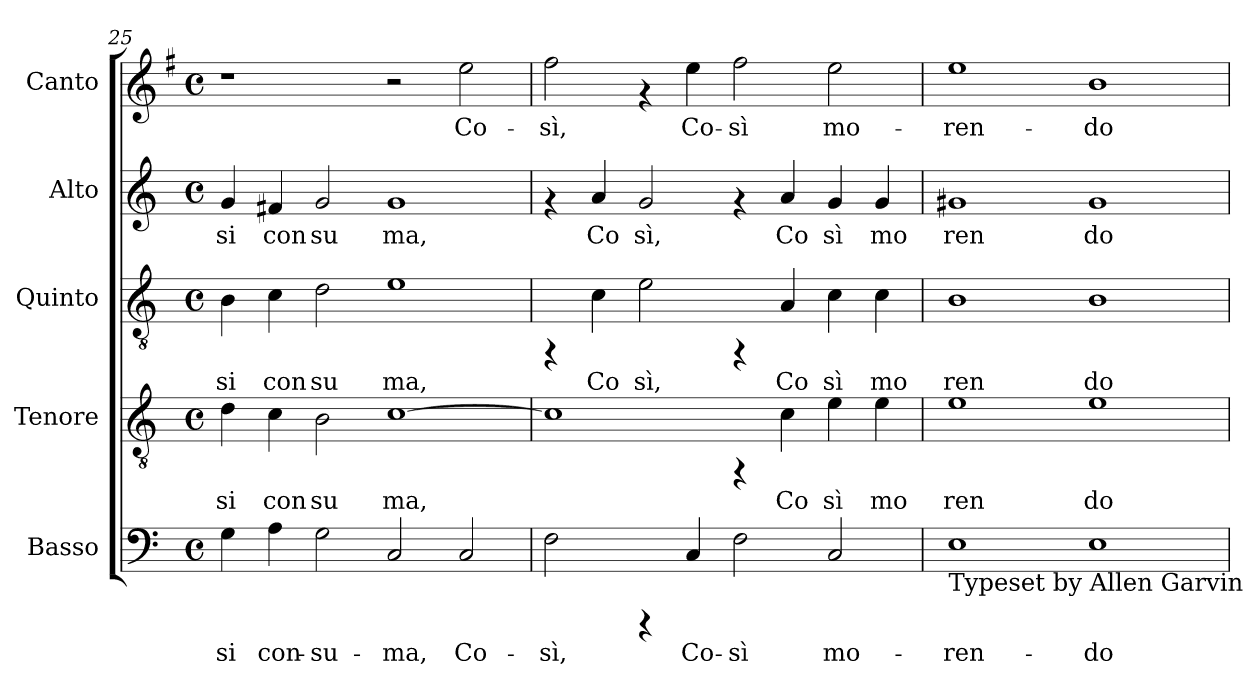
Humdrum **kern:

**kern	**text	**kern	**text	**kern	**text	**kern	**text	**kern	**text
*part5	*part5	*part4	*part4	*part3	*part3	*part2	*part2	*part1	*part1
*staff5	*staff5	*staff4	*staff4	*staff3	*staff3	*staff2	*staff2	*staff1	*staff1
*I"Basso	*	*I"Tenore	*	*I"Quinto	*	*I"Alto	*	*I"Canto	*
!!LO:PB:g=z
*clefF4	*	*clefGv2	*	*clefGv2	*	*clefG2	*	*clefG2	*
*	*	*	*	*	*	*	*	*ITrd-3c-5	*
*k[]	*	*k[]	*	*k[]	*	*k[]	*	*k[]	*
*C:	*	*C:	*	*C:	*	*C:	*	*C:	*
*M4/4	*	*M4/4	*	*M4/4	*	*M4/4	*	*M4/4	*
*met(c)	*	*met(c)	*	*met(c)	*	*met(c)	*	*met(c)	*
=25	=25	=25	=25	=25	=25	=25	=25	=25	=25
!	!LO:LY:b:cj	!	!LO:LY:b:cj	!	!LO:LY:b:cj	!	!LO:LY:b:cj	!	!
4G\	si	4d\	si	4B\	si	4g/	si	1r	.
!	!LO:LY:b:cj	!	!LO:LY:b:cj	!	!LO:LY:b:cj	!	!LO:LY:b:cj	!	!
4A\	con-	4c\	con	4c\	con	4f#X/	con	.	.
!	!LO:LY:b:cj	!	!LO:LY:b:cj	!	!LO:LY:b:cj	!	!LO:LY:b:cj	!	!
2G\	-su-	2B\	su	2d\	su	2g/	su	.	.
!	!LO:LY:b:cj	!	!LO:LY:b:cj	!	!LO:LY:b:cj	!	!LO:LY:b:cj	!	!
2C/	-ma,	[>1c	ma,	1e	ma,	1g	ma,	2r	.
!	!LO:LY:b:cj	!	!	!	!	!	!	!	!LO:LY:b:cj
2C/	Co-	.	.	.	.	.	.	2aa\	Co-
=26	=26	=26	=26	=26	=26	=26	=26	=26	=26
!	!LO:LY:b:cj	!	!LO:LY:b:cj	!	!	!	!	!	!LO:LY:b:cj
2F\	-sì,	1c]	.	4rFF	.	4rf	.	2bb\	-sì,
!	!	!	!	!	!LO:LY:b:cj	!	!LO:LY:b:cj	!	!
.	.	.	.	4c\	Co	4a/	Co	.	.
!	!	!	!	!	!LO:LY:b:cj	!	!LO:LY:b:cj	!	!
4rCCC	.	.	.	2e\	sì,	2g/	sì,	4rf	.
!	!LO:LY:b:cj	!	!	!	!	!	!	!	!LO:LY:b:cj
4C/	Co-	.	.	.	.	.	.	4aa\	Co-
!	!LO:LY:b:cj	!	!	!	!	!	!	!	!LO:LY:b:cj
2F\	-sì	4rFF	.	4rFF	.	4rf	.	2bb\	-sì
!	!	!	!LO:LY:b:cj	!	!LO:LY:b:cj	!	!LO:LY:b:cj	!	!
.	.	4c\	Co	4A/	Co	4a/	Co	.	.
!	!LO:LY:b:cj	!	!LO:LY:b:cj	!	!LO:LY:b:cj	!	!LO:LY:b:cj	!	!LO:LY:b:cj
2C/	mo-	4e\	sì	4c\	sì	4g/	sì	2aa\	mo-
!	!	!	!LO:LY:b:cj	!	!LO:LY:b:cj	!	!LO:LY:b:cj	!	!
.	.	4e\	mo	4c\	mo	4g/	mo	.	.
=27	=27	=27	=27	=27	=27	=27	=27	=27	=27
!LO:TX:b:t=Typeset by Allen Garvin	!	!	!	!	!	!	!	!	!
!	!LO:LY:b:cj	!	!LO:LY:b:cj	!	!LO:LY:b:cj	!	!LO:LY:b:cj	!	!LO:LY:b:cj
1E	-ren-	1e	ren	1B	ren	1g#X	ren	1aa	-ren-
!	!LO:LY:b:cj	!	!LO:LY:b:cj	!	!LO:LY:b:cj	!	!LO:LY:b:cj	!	!LO:LY:b:cj
1E	-do	1e	do	1B	do	1g#	do	1ee	-do
=	=	=	=	=	=	=	=	=	=
*-	*-	*-	*-	*-	*-	*-	*-	*-	*-
